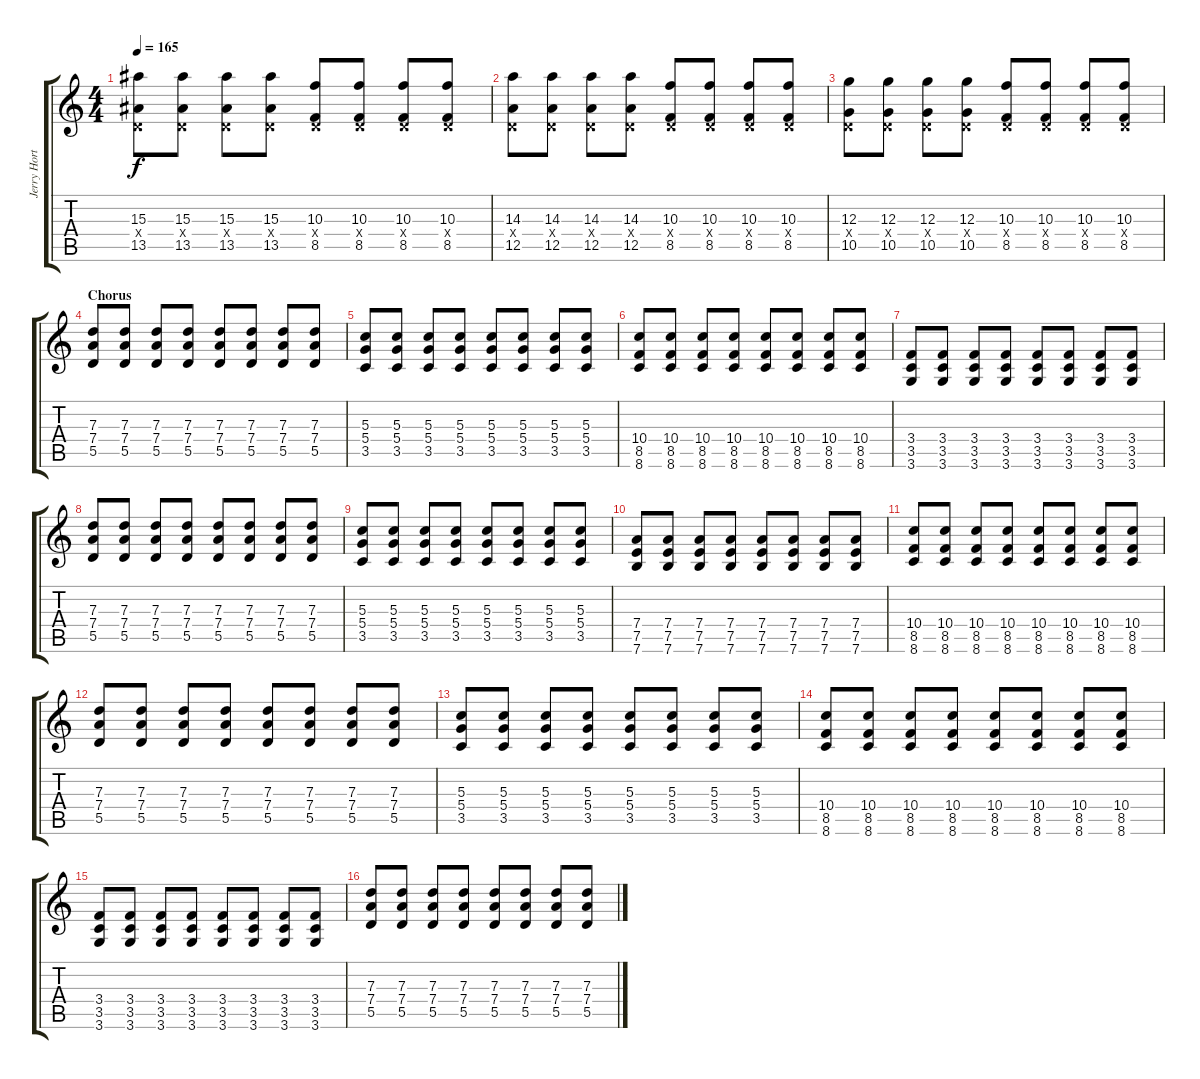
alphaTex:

\track ("Jerry Horton guitar 1" "Jerry Hort") {instrument overdrivenguitar}
\staff {score tabs}
\tuning (E4 B3 G3 D3 A2 E2) {hide}
\ts (4 4)
\tempo 165
\clef g2
\ks c
(15.3 0.4{x} 13.5).8{dy f} (15.3 0.4{x} 13.5).8 (15.3 0.4{x} 13.5).8 (15.3 0.4{x} 13.5).8 (10.3 0.4{x} 8.5).8 (10.3 0.4{x} 8.5).8 (10.3 0.4{x} 8.5).8 (10.3 0.4{x} 8.5).8 |
(14.3 0.4{x} 12.5).8 (14.3 0.4{x} 12.5).8 (14.3 0.4{x} 12.5).8 (14.3 0.4{x} 12.5).8 (10.3 0.4{x} 8.5).8 (10.3 0.4{x} 8.5).8 (10.3 0.4{x} 8.5).8 (10.3 0.4{x} 8.5).8 |
(12.3 0.4{x} 10.5).8 (12.3 0.4{x} 10.5).8 (12.3 0.4{x} 10.5).8 (12.3 0.4{x} 10.5).8 (10.3 0.4{x} 8.5).8 (10.3 0.4{x} 8.5).8 (10.3 0.4{x} 8.5).8 (10.3 0.4{x} 8.5).8 |
\section ("" "Chorus")
(7.3 7.4 5.5).8 (7.3 7.4 5.5).8 (7.3 7.4 5.5).8 (7.3 7.4 5.5).8 (7.3 7.4 5.5).8 (7.3 7.4 5.5).8 (7.3 7.4 5.5).8 (7.3 7.4 5.5).8 |
(5.3 5.4 3.5).8 (5.3 5.4 3.5).8 (5.3 5.4 3.5).8 (5.3 5.4 3.5).8 (5.3 5.4 3.5).8 (5.3 5.4 3.5).8 (5.3 5.4 3.5).8 (5.3 5.4 3.5).8 |
(10.4 8.5 8.6).8 (10.4 8.5 8.6).8 (10.4 8.5 8.6).8 (10.4 8.5 8.6).8 (10.4 8.5 8.6).8 (10.4 8.5 8.6).8 (10.4 8.5 8.6).8 (10.4 8.5 8.6).8 |
(3.4 3.5 3.6).8 (3.4 3.5 3.6).8 (3.4 3.5 3.6).8 (3.4 3.5 3.6).8 (3.4 3.5 3.6).8 (3.4 3.5 3.6).8 (3.4 3.5 3.6).8 (3.4 3.5 3.6).8 |
(7.3 7.4 5.5).8 (7.3 7.4 5.5).8 (7.3 7.4 5.5).8 (7.3 7.4 5.5).8 (7.3 7.4 5.5).8 (7.3 7.4 5.5).8 (7.3 7.4 5.5).8 (7.3 7.4 5.5).8 |
(5.3 5.4 3.5).8 (5.3 5.4 3.5).8 (5.3 5.4 3.5).8 (5.3 5.4 3.5).8 (5.3 5.4 3.5).8 (5.3 5.4 3.5).8 (5.3 5.4 3.5).8 (5.3 5.4 3.5).8 |
(7.4 7.5 7.6).8 (7.4 7.5 7.6).8 (7.4 7.5 7.6).8 (7.4 7.5 7.6).8 (7.4 7.5 7.6).8 (7.4 7.5 7.6).8 (7.4 7.5 7.6).8 (7.4 7.5 7.6).8 |
(10.4 8.5 8.6).8 (10.4 8.5 8.6).8 (10.4 8.5 8.6).8 (10.4 8.5 8.6).8 (10.4 8.5 8.6).8 (10.4 8.5 8.6).8 (10.4 8.5 8.6).8 (10.4 8.5 8.6).8 |
(7.3 7.4 5.5).8 (7.3 7.4 5.5).8 (7.3 7.4 5.5).8 (7.3 7.4 5.5).8 (7.3 7.4 5.5).8 (7.3 7.4 5.5).8 (7.3 7.4 5.5).8 (7.3 7.4 5.5).8 |
(5.3 5.4 3.5).8 (5.3 5.4 3.5).8 (5.3 5.4 3.5).8 (5.3 5.4 3.5).8 (5.3 5.4 3.5).8 (5.3 5.4 3.5).8 (5.3 5.4 3.5).8 (5.3 5.4 3.5).8 |
(10.4 8.5 8.6).8 (10.4 8.5 8.6).8 (10.4 8.5 8.6).8 (10.4 8.5 8.6).8 (10.4 8.5 8.6).8 (10.4 8.5 8.6).8 (10.4 8.5 8.6).8 (10.4 8.5 8.6).8 |
(3.4 3.5 3.6).8 (3.4 3.5 3.6).8 (3.4 3.5 3.6).8 (3.4 3.5 3.6).8 (3.4 3.5 3.6).8 (3.4 3.5 3.6).8 (3.4 3.5 3.6).8 (3.4 3.5 3.6).8 |
(7.3 7.4 5.5).8 (7.3 7.4 5.5).8 (7.3 7.4 5.5).8 (7.3 7.4 5.5).8 (7.3 7.4 5.5).8 (7.3 7.4 5.5).8 (7.3 7.4 5.5).8 (7.3 7.4 5.5).8
